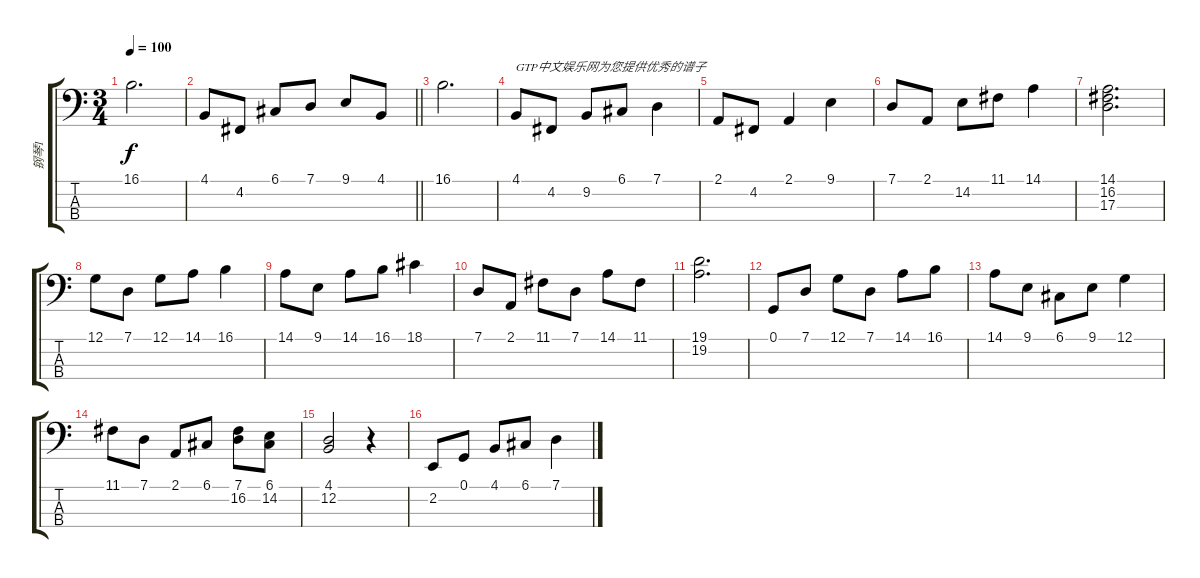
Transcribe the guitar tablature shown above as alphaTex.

\track ("钢琴1" "钢琴1") {instrument acousticgrandpiano}
\staff {score tabs}
\tuning (G2 D2 A1 E1) {hide}
\ts (3 4)
\tempo 100
\clef f4
\ks c
16.1.2{d dy f} |
\barLineRight lightlight
4.1.8 4.2.8 6.1.8 7.1.8 9.1.8 4.1.8 |
\section ("" "")
16.1.2{d} |
4.1.8{txt "GTP中文娱乐网为您提供优秀的谱子"} 4.2.8 9.2.8 6.1.8 7.1.4 |
2.1.8 4.2.8 2.1.4 9.1.4 |
7.1.8 2.1.8 14.2.8 11.1.8 14.1.4 |
(14.1 16.2 17.3).2{d} |
12.1.8 7.1.8 12.1.8 14.1.8 16.1.4 |
14.1.8 9.1.8 14.1.8 16.1.8 18.1.4 |
7.1.8 2.1.8 11.1.8 7.1.8 14.1.8 11.1.8 |
(19.1 19.2).2{d} |
0.1.8 7.1.8 12.1.8 7.1.8 14.1.8 16.1.8 |
14.1.8 9.1.8 6.1.8 9.1.8 12.1.4 |
11.1.8 7.1.8 2.1.8 6.1.8 (7.1 16.2).8 (6.1 14.2).8 |
(4.1 12.2).2 r.4 |
2.2.8 0.1.8 4.1.8 6.1.8 7.1.4
